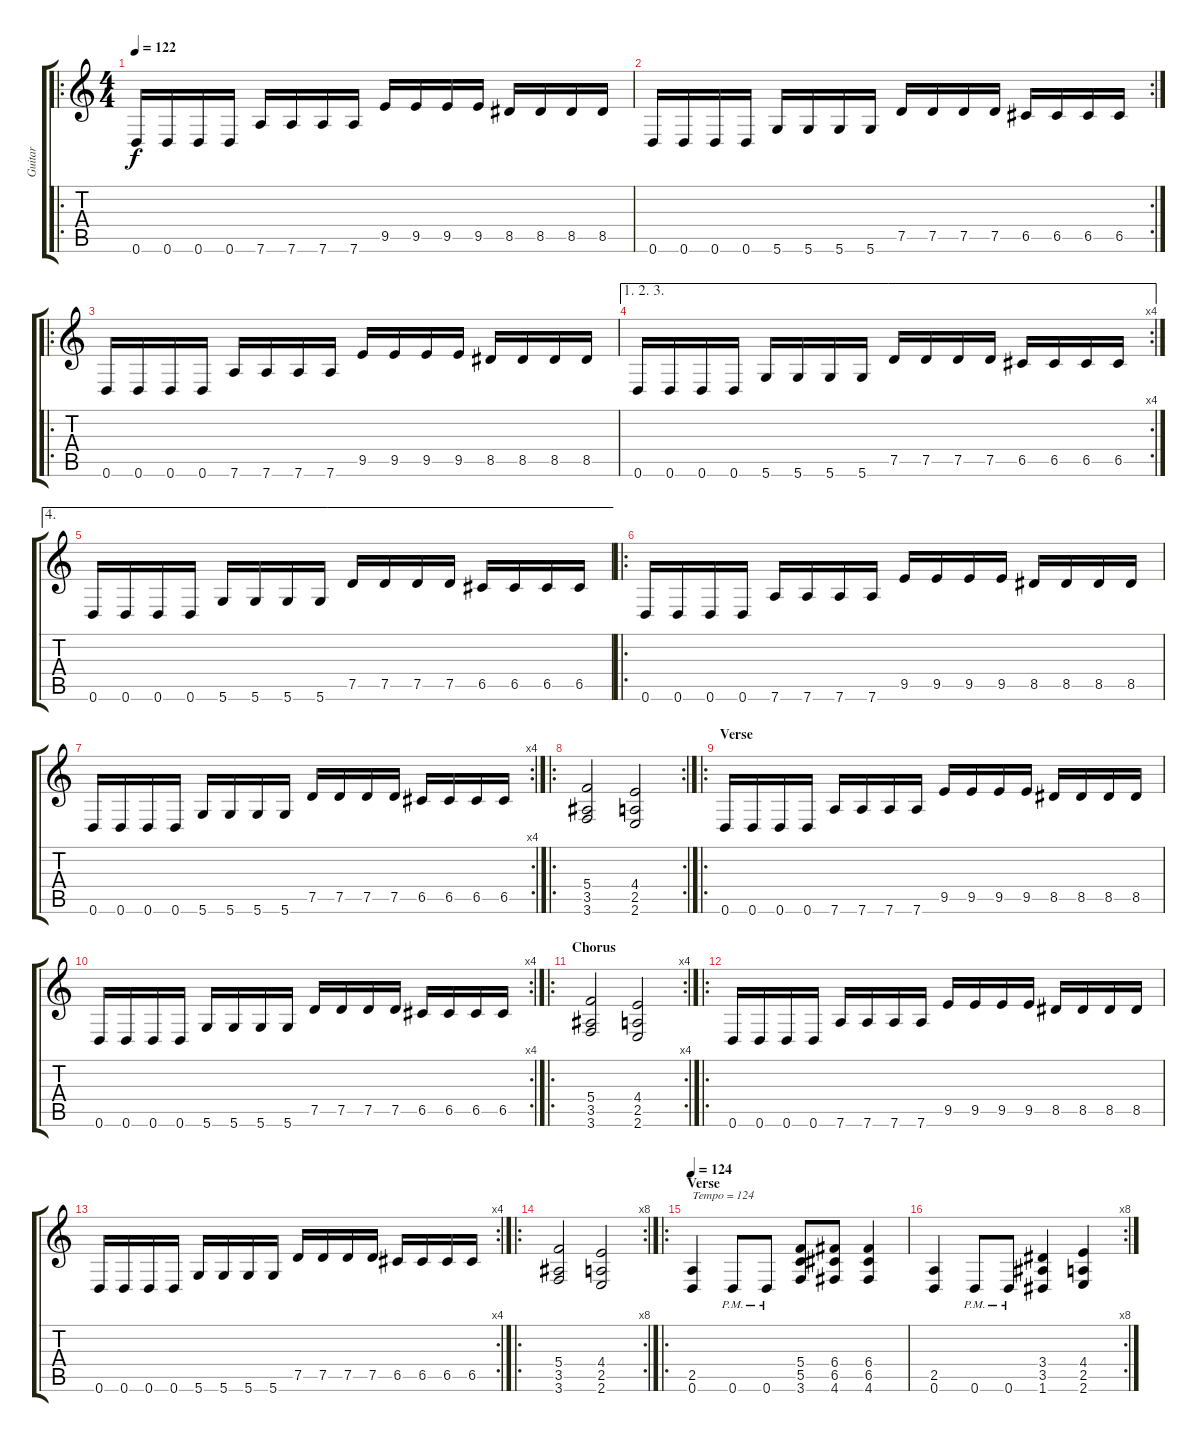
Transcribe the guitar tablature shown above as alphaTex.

\track ("Guitar" "Guitar") {instrument distortionguitar}
\staff {score tabs}
\tuning (D4 A3 F3 C3 G2 D2) {hide}
\ro
\ts (4 4)
\tempo 122
\clef g2
\ks c
0.6.16{dy f instrument distortionguitar} 0.6.16 0.6.16 0.6.16 7.6.16 7.6.16 7.6.16 7.6.16 9.5.16 9.5.16 9.5.16 9.5.16 8.5.16 8.5.16 8.5.16 8.5.16 |
\rc 2
0.6.16 0.6.16 0.6.16 0.6.16 5.6.16 5.6.16 5.6.16 5.6.16 7.5.16 7.5.16 7.5.16 7.5.16 6.5.16 6.5.16 6.5.16 6.5.16 |
\ro
0.6.16 0.6.16 0.6.16 0.6.16 7.6.16 7.6.16 7.6.16 7.6.16 9.5.16 9.5.16 9.5.16 9.5.16 8.5.16 8.5.16 8.5.16 8.5.16 |
\ae (1 2 3)
\rc 4
0.6.16 0.6.16 0.6.16 0.6.16 5.6.16 5.6.16 5.6.16 5.6.16 7.5.16 7.5.16 7.5.16 7.5.16 6.5.16 6.5.16 6.5.16 6.5.16 |
\ae 4
0.6.16 0.6.16 0.6.16 0.6.16 5.6.16 5.6.16 5.6.16 5.6.16 7.5.16 7.5.16 7.5.16 7.5.16 6.5.16 6.5.16 6.5.16 6.5.16 |
\ro
0.6.16 0.6.16 0.6.16 0.6.16 7.6.16 7.6.16 7.6.16 7.6.16 9.5.16 9.5.16 9.5.16 9.5.16 8.5.16 8.5.16 8.5.16 8.5.16 |
\rc 4
0.6.16 0.6.16 0.6.16 0.6.16 5.6.16 5.6.16 5.6.16 5.6.16 7.5.16 7.5.16 7.5.16 7.5.16 6.5.16 6.5.16 6.5.16 6.5.16 |
\ro
\rc 2
(5.4 3.5 3.6).2 (4.4 2.5 2.6).2 |
\ro
\section ("" "Verse")
0.6.16 0.6.16 0.6.16 0.6.16 7.6.16 7.6.16 7.6.16 7.6.16 9.5.16 9.5.16 9.5.16 9.5.16 8.5.16 8.5.16 8.5.16 8.5.16 |
\rc 4
0.6.16 0.6.16 0.6.16 0.6.16 5.6.16 5.6.16 5.6.16 5.6.16 7.5.16 7.5.16 7.5.16 7.5.16 6.5.16 6.5.16 6.5.16 6.5.16 |
\ro
\rc 4
\section ("" "Chorus")
(5.4 3.5 3.6).2 (4.4 2.5 2.6).2 |
\ro
0.6.16 0.6.16 0.6.16 0.6.16 7.6.16 7.6.16 7.6.16 7.6.16 9.5.16 9.5.16 9.5.16 9.5.16 8.5.16 8.5.16 8.5.16 8.5.16 |
\rc 4
0.6.16 0.6.16 0.6.16 0.6.16 5.6.16 5.6.16 5.6.16 5.6.16 7.5.16 7.5.16 7.5.16 7.5.16 6.5.16 6.5.16 6.5.16 6.5.16 |
\ro
\rc 8
(5.4 3.5 3.6).2 (4.4 2.5 2.6).2 |
\ro
\section ("" "Verse")
\tempo 124
(2.5 0.6).4{txt "Tempo = 124"} 0.6{pm}.8 0.6{pm}.8 (5.4 5.5 3.6).8 (6.4 6.5 4.6).8 (6.4 6.5 4.6).4 |
\rc 8
(2.5 0.6).4 0.6{pm}.8 0.6{pm}.8 (3.4 3.5 1.6).4 (4.4 2.5 2.6).4
